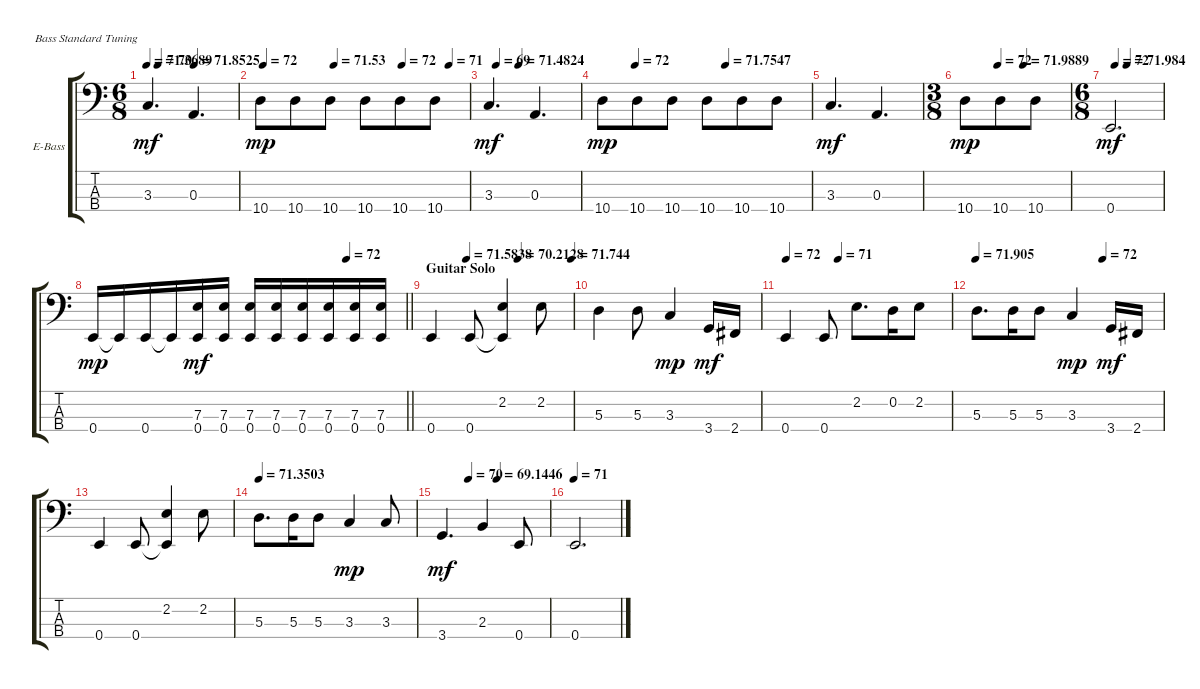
\bracketExtendMode groupsimilarinstruments
\firstSystemTrackNameOrientation horizontal
\otherSystemsTrackNameOrientation horizontal
\track ("Bass" "E-Bass") {instrument electricbasspick}
\staff {score tabs}
\tuning (G2 D2 A1 E1)
\ts (6 8)
\tempo
71.3689
\tempo (70 0.125)
\tempo (71.8525 0.525)
\accidentals auto
\clef f4
\ottava regular
\simile none
\ks c
3.3.4{d dy mf} 0.3.4{d} |
\tempo (72 0.01875)
\tempo (71.53 0.35625)
\tempo (72 0.68125)
\tempo (71 0.90625)
10.4.8{dy mp} 10.4.8 10.4.8 10.4.8 10.4.8 10.4.8 |
\tempo (69 0.09375)
\tempo (71.4824 0.3375)
3.3.4{d dy mf} 0.3.4{d} |
\tempo (72 0.1625)
\tempo (71.7547 0.59375)
10.4.8{dy mp} 10.4.8 10.4.8 10.4.8 10.4.8 10.4.8 |
3.3.4{d dy mf} 0.3.4{d} |
\ts (3 8)
\beaming (8 3)
\tempo (72 0.31875)
\tempo (71.9889 0.5625)
10.4.8{dy mp} 10.4.8 10.4.8 |
\ts (6 8)
\beaming (8 3 3)
\tempo (72 0.10625)
\tempo (71.984 0.33125)
0.4.2{d dy mf} |
\tempo (72 0.8125)
\barLineRight lightlight
0.4.16{dy mp} 0.4{t}.16 0.4.16 0.4{t}.16 (7.3 0.4).16{dy mf} (7.3 0.4).16 (7.3 0.4).16 (7.3 0.4).16 (7.3 0.4).16 (7.3 0.4).16 (7.3 0.4).16 (7.3 0.4).16 |
\section ("" "Guitar Solo")
\tempo (71.5838 0.25625)
\tempo (70.2128 0.61875)
\tempo (71.744 0.99375)
0.4.4 0.4.8 (2.2 0.4{t}).4 2.2.8 |
5.3.4 5.3.8 3.3.4{dy mp} 3.4.16{dy mf} 2.4.16 |
\tempo (72 0.0125)
\tempo (71 0.325)
0.4.4 0.4.8 2.2.8{d} 0.2.16 2.2.8 |
\tempo
71.905
\tempo (72 0.68125)
5.3.8{d} 5.3.16 5.3.8 3.3.4{dy mp} 3.4.16{dy mf} 2.4.16 |
0.4.4 0.4.8 (2.2 0.4{t}).4 2.2.8 |
\tempo (71.3503 0.00625)
5.3.8{d} 5.3.16 5.3.8 3.3.4{dy mp} 3.3.8 |
\tempo (70 0.25625)
\tempo (69.1446 0.51875)
3.4.4{d dy mf} 2.3.4 0.4.8 |
\tempo 71
0.4.2{d}
